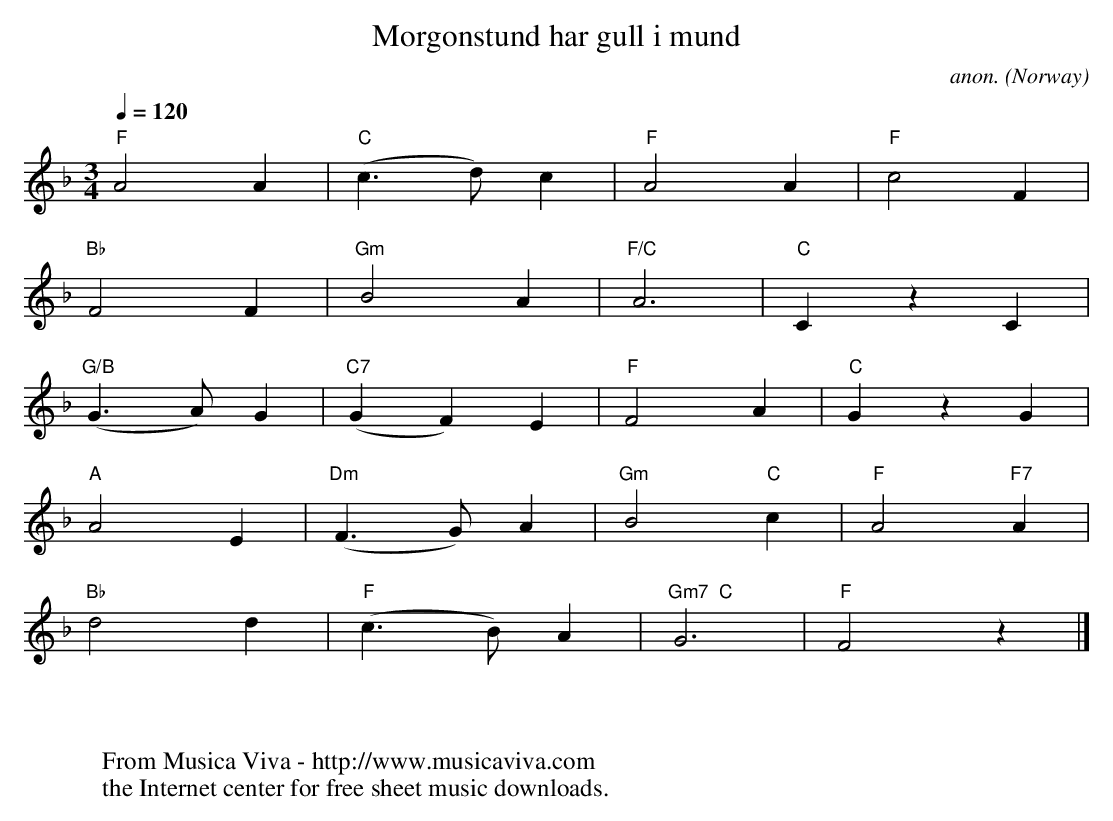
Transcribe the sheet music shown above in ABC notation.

X:1
T:Morgonstund har gull i mund
C:anon.
O:Norway
M:3/4
L:1/4
Q:1/4=120
K:F
"F"A2A|"C"(c>d)c|"F"A2A|"F"c2F|
"Bb"F2F|"Gm"B2A|"F/C"A3|"C"C zC|
"G/B"(G>A)G|"C7"(GF)E|"F"F2A|"C"G zG|
"A"A2E|"Dm"(F>G)A|"Gm"B2"C"c|"F"A2"F7"A|
"Bb"d2d|"F"(c>B)A|"Gm7  C"G3|"F"F2 z|]
W:
W:
W:  From Musica Viva - http://www.musicaviva.com
W:  the Internet center for free sheet music downloads.
